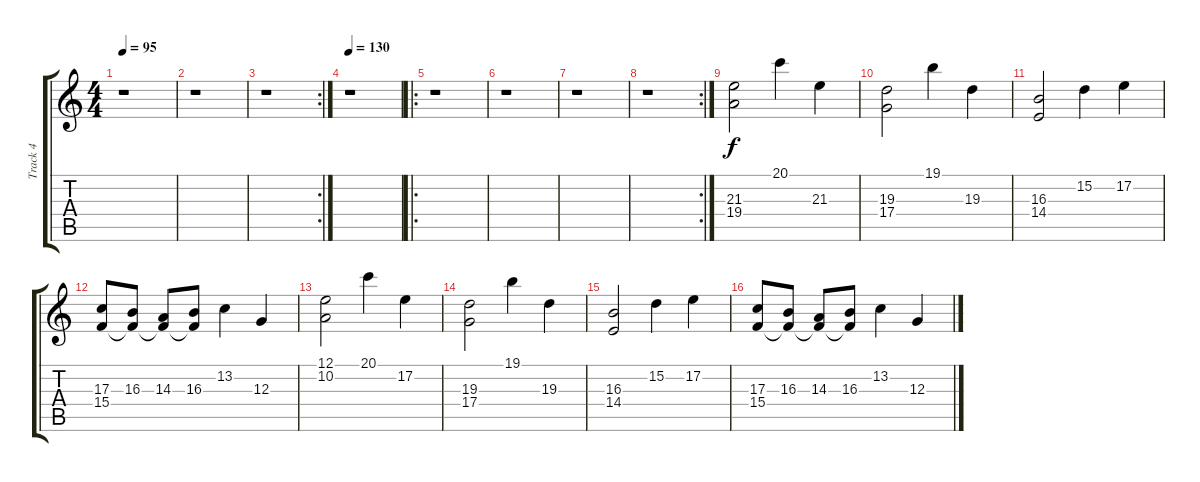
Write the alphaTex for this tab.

\track ("Track 4" "Track 4") {instrument acousticgrandpiano}
\staff {score tabs}
\tuning (E4 B3 G3 D3 A2 E2) {hide}
\ts (4 4)
\tempo 95
\clef g2
\ks c
r.1{dy f} |
r.1 |
\rc 2
r.1 |
\tempo 130
r.1 |
\ro
r.1 |
r.1 |
r.1 |
\rc 2
r.1 |
(21.3 19.4).2 20.1.4 21.3.4 |
(19.3 17.4).2 19.1.4 19.3.4 |
(16.3 14.4).2 15.2.4 17.2.4 |
(17.3 15.4).8 (16.3 15.4{t}).8 (14.3 15.4{t}).8 (16.3 15.4{t}).8 13.2.4 12.3.4 |
(12.1 10.2).2 20.1.4 17.2.4 |
(19.3 17.4).2 19.1.4 19.3.4 |
(16.3 14.4).2 15.2.4 17.2.4 |
(17.3 15.4).8 (16.3 15.4{t}).8 (14.3 15.4{t}).8 (16.3 15.4{t}).8 13.2.4 12.3.4
